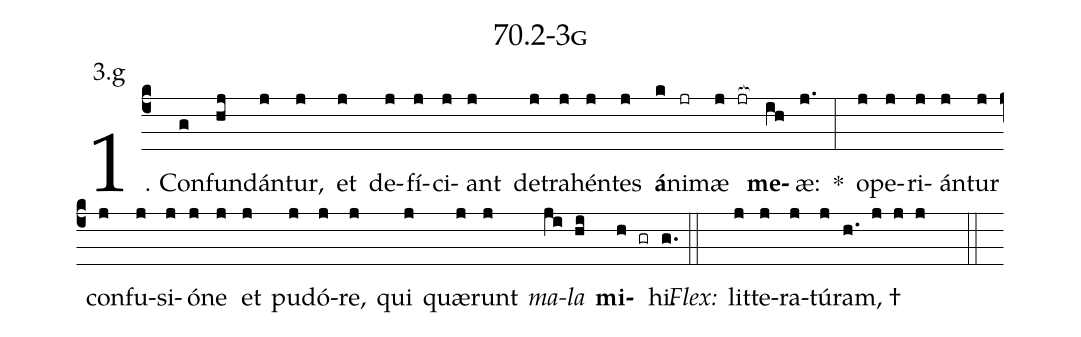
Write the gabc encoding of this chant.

name: 70.2-3g;
annotation: 3.g;
%%
(c4)1. Con(g)fun(hj)dán(j)tur,(j) et(j) de(j)fí(j)ci(j)ant(j) de(j)tra(j)hén(j)tes(j) <b>á</b>(k)ni(jr)mæ(j jr[ocb:1{]) <b>me</b>(ih[ocb:0}])æ:(j.) *(:) o(j)pe(j)ri(j)án(j)tur(j) con(j)fu(j)si(j)ó(j)ne(j) et(j) pu(j)dó(j)re,(j) qui(j) quæ(j)runt(j) <i>ma</i>(ji)<i>la</i>(hi) <b>mi</b>(h gr)hi.(g.) (::)
<i>Flex:</i>()  lit(j)te(j)ra(j)tú(j)ram, †(h. j j j  ::)
